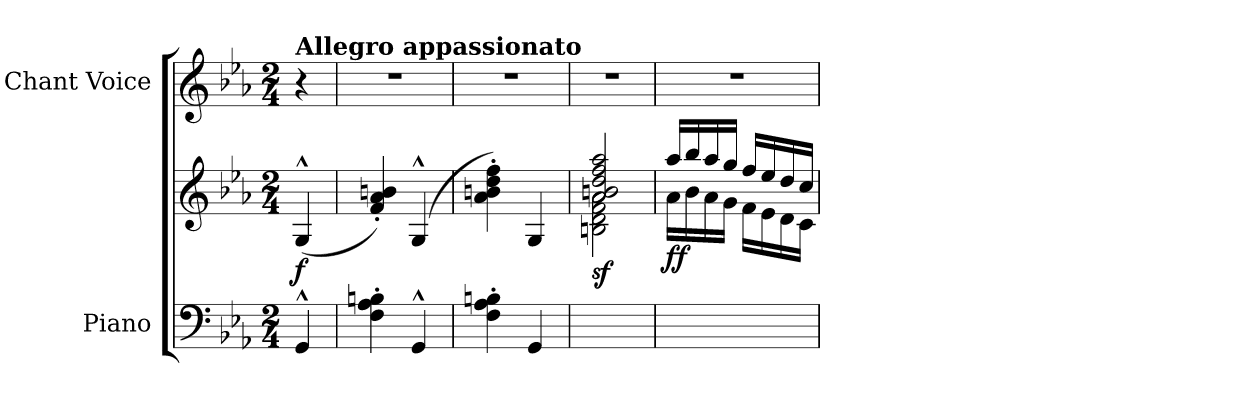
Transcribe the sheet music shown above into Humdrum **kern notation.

**kern	**kern	**dynam	**kern
*part2	*part2	*part2	*part1
*staff3	*staff2	*staff2/3	*staff1
*I"Piano	*	*	*I"Chant Voice
*I'Pno	*	*	*
*clefF4	*clefG2	*	*clefG2
*k[b-e-a-]	*k[b-e-a-]	*	*k[b-e-a-]
*M2/4	*M2/4	*	*M2/4
=	=	=	=
!	!	!	!LO:TX:a:B:t=Allegro appassionato
!	!	!LO:DY:b	!
4GG^^/	(4G^^/	f	4r
=1	=1	=1	=1
4F\' 4A-\' 4Bn\'	4f/' 4a-/' 4bn/')	.	2r
4GG^^/	(4G^^/	.	.
=2	=2	=2	=2
4F\' 4A-\' 4Bn\'	4a-\' 4bn\' 4dd\' 4ff\')	.	2r
4GG/	4G/	.	.
=3	=3	=3	=3
*	*^	*	*
!	!	!	!LO:DY:b	!
2ryy	2a-/ 2bn/ 2dd/ 2ff/ 2aa-/	2Bn\ 2d\ 2f\ 2a-\	sf	2r
=4	=4	=4	=4	=4
!	!	!	!LO:DY:b	!
2ryy	16aa-/LL	16a-\LL	ff	2r
.	16bb-/	16b-\	.	.
.	16aa-/	16a-\	.	.
.	16gg/JJ	16g\JJ	.	.
.	16ff/LL	16f\LL	.	.
.	16ee-/	16e-\	.	.
.	16dd/	16d\	.	.
.	16cc/JJ	16c\JJ	.	.
*	*v	*v	*	*
=	=	=	=
*-	*-	*-	*-
